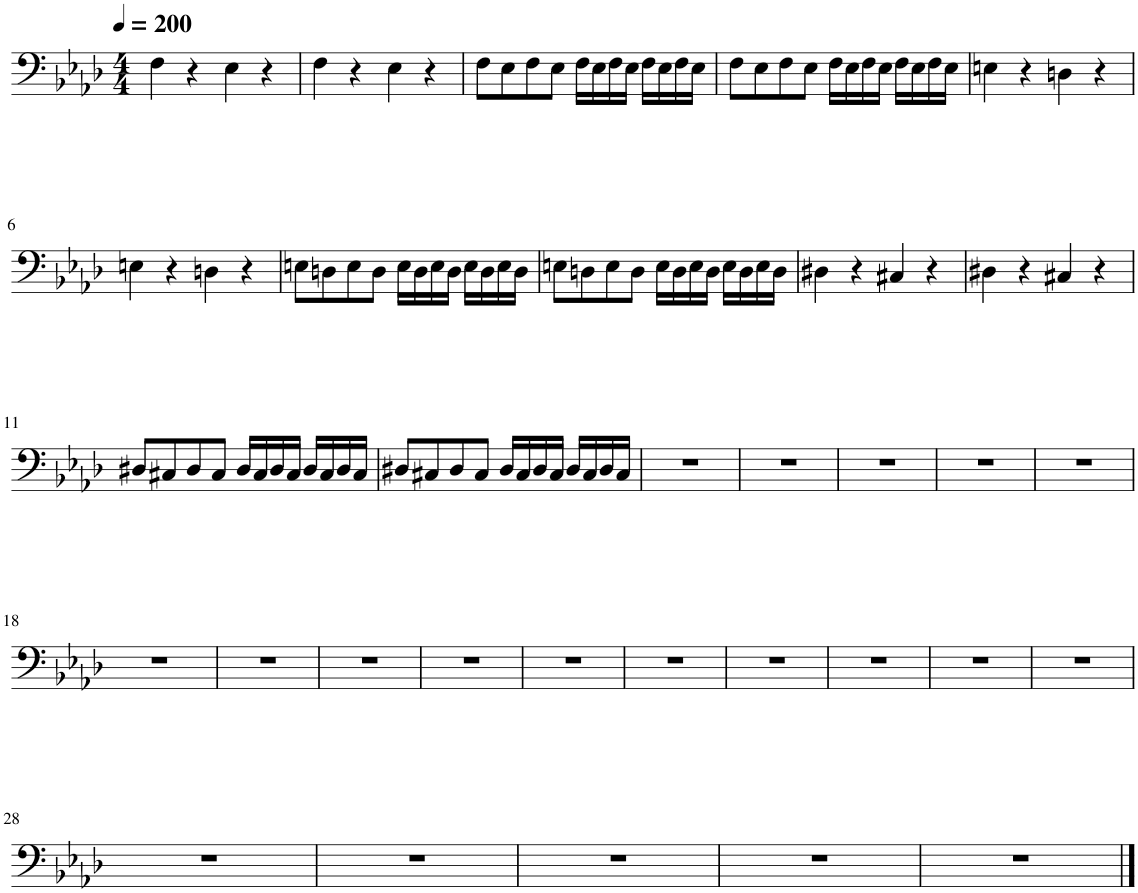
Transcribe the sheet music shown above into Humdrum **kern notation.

**kern
*part1
*staff1
*I"Piano
*I'Pno.
*clefF4
*k[b-e-a-d-]
*M4/4
*MM200
=1
4F\
4r
4E-\
4r
=2
4F\
4r
4E-\
4r
=3
8F\L
8E-\
8F\
8E-\J
16F\LL
16E-\
16F\
16E-\JJ
16F\LL
16E-\
16F\
16E-\JJ
=4
8F\L
8E-\
8F\
8E-\J
16F\LL
16E-\
16F\
16E-\JJ
16F\LL
16E-\
16F\
16E-\JJ
=5
4En\
4r
4Dn\
4r
!!LO:LB:g=z
=6
4En\
4r
4Dn\
4r
=7
8En\L
8Dn\
8E\
8D\J
16E\LL
16D\
16E\
16D\JJ
16E\LL
16D\
16E\
16D\JJ
=8
8En\L
8Dn\
8E\
8D\J
16E\LL
16D\
16E\
16D\JJ
16E\LL
16D\
16E\
16D\JJ
=9
4D#X\
4r
4C#X/
4r
=10
4D#X\
4r
4C#X/
4r
!!LO:LB:g=z
=11
8D#X/L
8C#X/
8D#/
8C#/J
16D#/LL
16C#/
16D#/
16C#/JJ
16D#/LL
16C#/
16D#/
16C#/JJ
=12
8D#X/L
8C#X/
8D#/
8C#/J
16D#/LL
16C#/
16D#/
16C#/JJ
16D#/LL
16C#/
16D#/
16C#/JJ
=13
1r
=14
1r
=15
1r
=16
1r
=17
1r
!!LO:LB:g=z
=18
1r
=19
1r
=20
1r
=21
1r
=22
1r
=23
1r
=24
1r
=25
1r
=26
1r
=27
1r
!!LO:LB:g=z
=28
1r
=29
1r
=30
1r
=31
1r
=32
1r
==
*-
